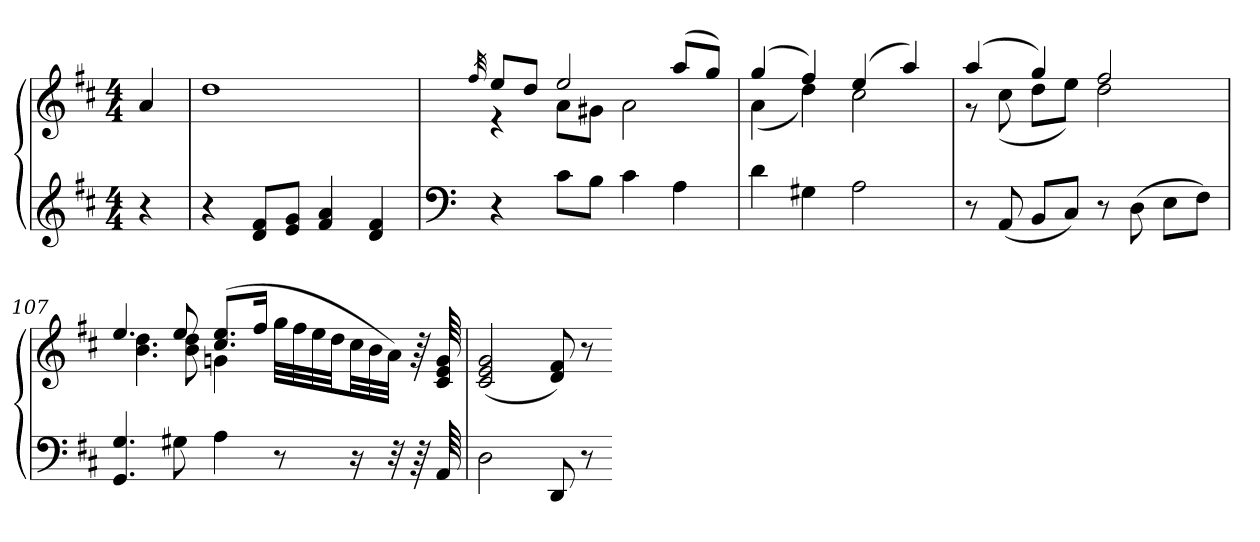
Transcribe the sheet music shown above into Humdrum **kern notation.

**kern	**kern
*part1	*part1
*staff2	*staff1
*clefG2	*clefG2
*k[f#c#]	*k[f#c#]
*D:	*D:
*M4/4	*M4/4
=	=
4r	4a
=103	=103
4r	1dd
8d 8f#L	.
8e 8gJ	.
4f# 4a	.
4d 4f#	.
=104	=104
*clefF4	*
.	32qff#
*	*^
4r	8eeL	4r
.	8ddJ	.
8c#L	2ee	8aL
8BJ	.	8g#XJ
4c#	.	2a
4A	(8aaL	.
.	8ggJ)	.
=105	=105	=105
4d	(4gg	(4a
4G#X	4ff#)	4dd)
2A	(4ee	2cc#
.	4aa)	.
=106	=106	=106
8r	(4aa	8r
(8AA	.	(8cc#
8BBL	4gg)	8ddL
8C#J)	.	8eeJ)
8r	2ff#	2dd
(8D	.	.
8EL	.	.
8F#J)	.	.
=107	=107	=107
4.GG 4.G	4.ee	4.b 4.dd
8G#X	8ee	8b 8dd
4A	(8.cc# 8.eeL	4gn
.	16ff#Jk	.
8r	32ggLLL	4ryy
.	32ff#	.
.	32ee	.
.	32ddJJ	.
16r	32cc#LL	.
.	32b	.
32r	32aJJJ)	.
64r	64r	.
64AA	64c# 64e 64g	.
*	*v	*v
=108	=108
2D	(2c# 2e 2g
8DD	8d 8f#)
8r	8r
=-	=-
*-	*-
